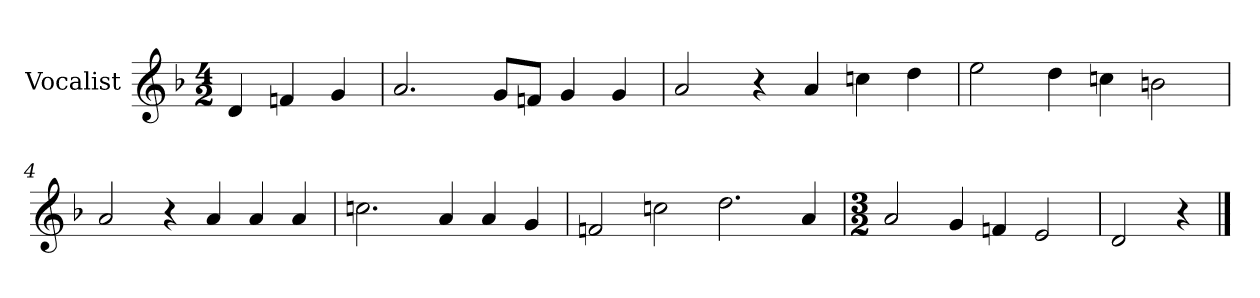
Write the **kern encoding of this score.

**kern
*part1
*staff1
*I"Vocalist
*k[b-]
*d:
*M4/2
=
4d
4fn
4g
=1
2.a
8gL
8fnJ
4g
4g
=2
2a
4r
4a
4ccn
4dd
=3
2ee
4dd
4ccn
2bn
=4
2a
4r
4a
4a
4a
=5
2.ccn
4a
4a
4g
=6
2fn
2ccn
2.dd
4a
=7
*M3/2
2a
4g
4fn
2e
=8
2d
4r
==
*-
